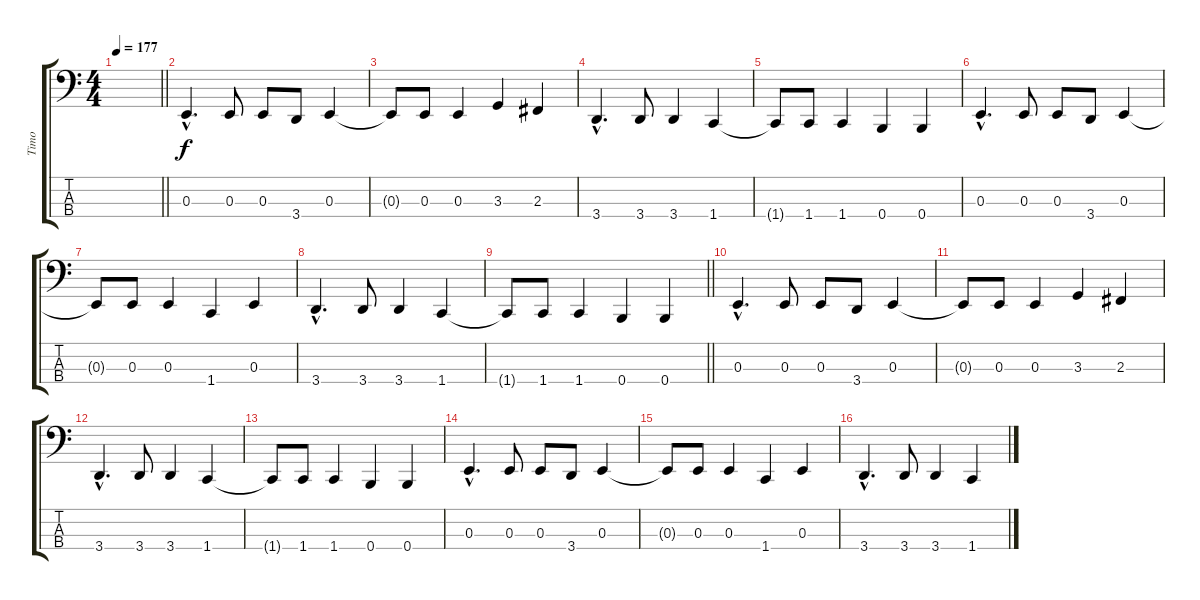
\track ("Timo" "Timo") {instrument electricbassfinger}
\staff {score tabs}
\tuning (D2 A1 E1 B0) {hide}
\ts (4 4)
\tempo 177
\clef f4
\barLineRight lightlight
\ks c
|
0.3{hac}.4{d} 0.3.8 0.3.8 3.4.8 0.3.4 |
0.3{t}.8 0.3.8 0.3.4 3.3.4 2.3.4 |
3.4{hac}.4{d} 3.4.8 3.4.4 1.4.4 |
1.4{t}.8 1.4.8 1.4.4 0.4.4 0.4.4 |
0.3{hac}.4{d} 0.3.8 0.3.8 3.4.8 0.3.4 |
0.3{t}.8 0.3.8 0.3.4 1.4.4 0.3.4 |
3.4{hac}.4{d} 3.4.8 3.4.4 1.4.4 |
\barLineRight lightlight
1.4{t}.8 1.4.8 1.4.4 0.4.4 0.4.4 |
0.3{hac}.4{d} 0.3.8 0.3.8 3.4.8 0.3.4 |
0.3{t}.8 0.3.8 0.3.4 3.3.4 2.3.4 |
3.4{hac}.4{d} 3.4.8 3.4.4 1.4.4 |
1.4{t}.8 1.4.8 1.4.4 0.4.4 0.4.4 |
0.3{hac}.4{d} 0.3.8 0.3.8 3.4.8 0.3.4 |
0.3{t}.8 0.3.8 0.3.4 1.4.4 0.3.4 |
3.4{hac}.4{d} 3.4.8 3.4.4 1.4.4
